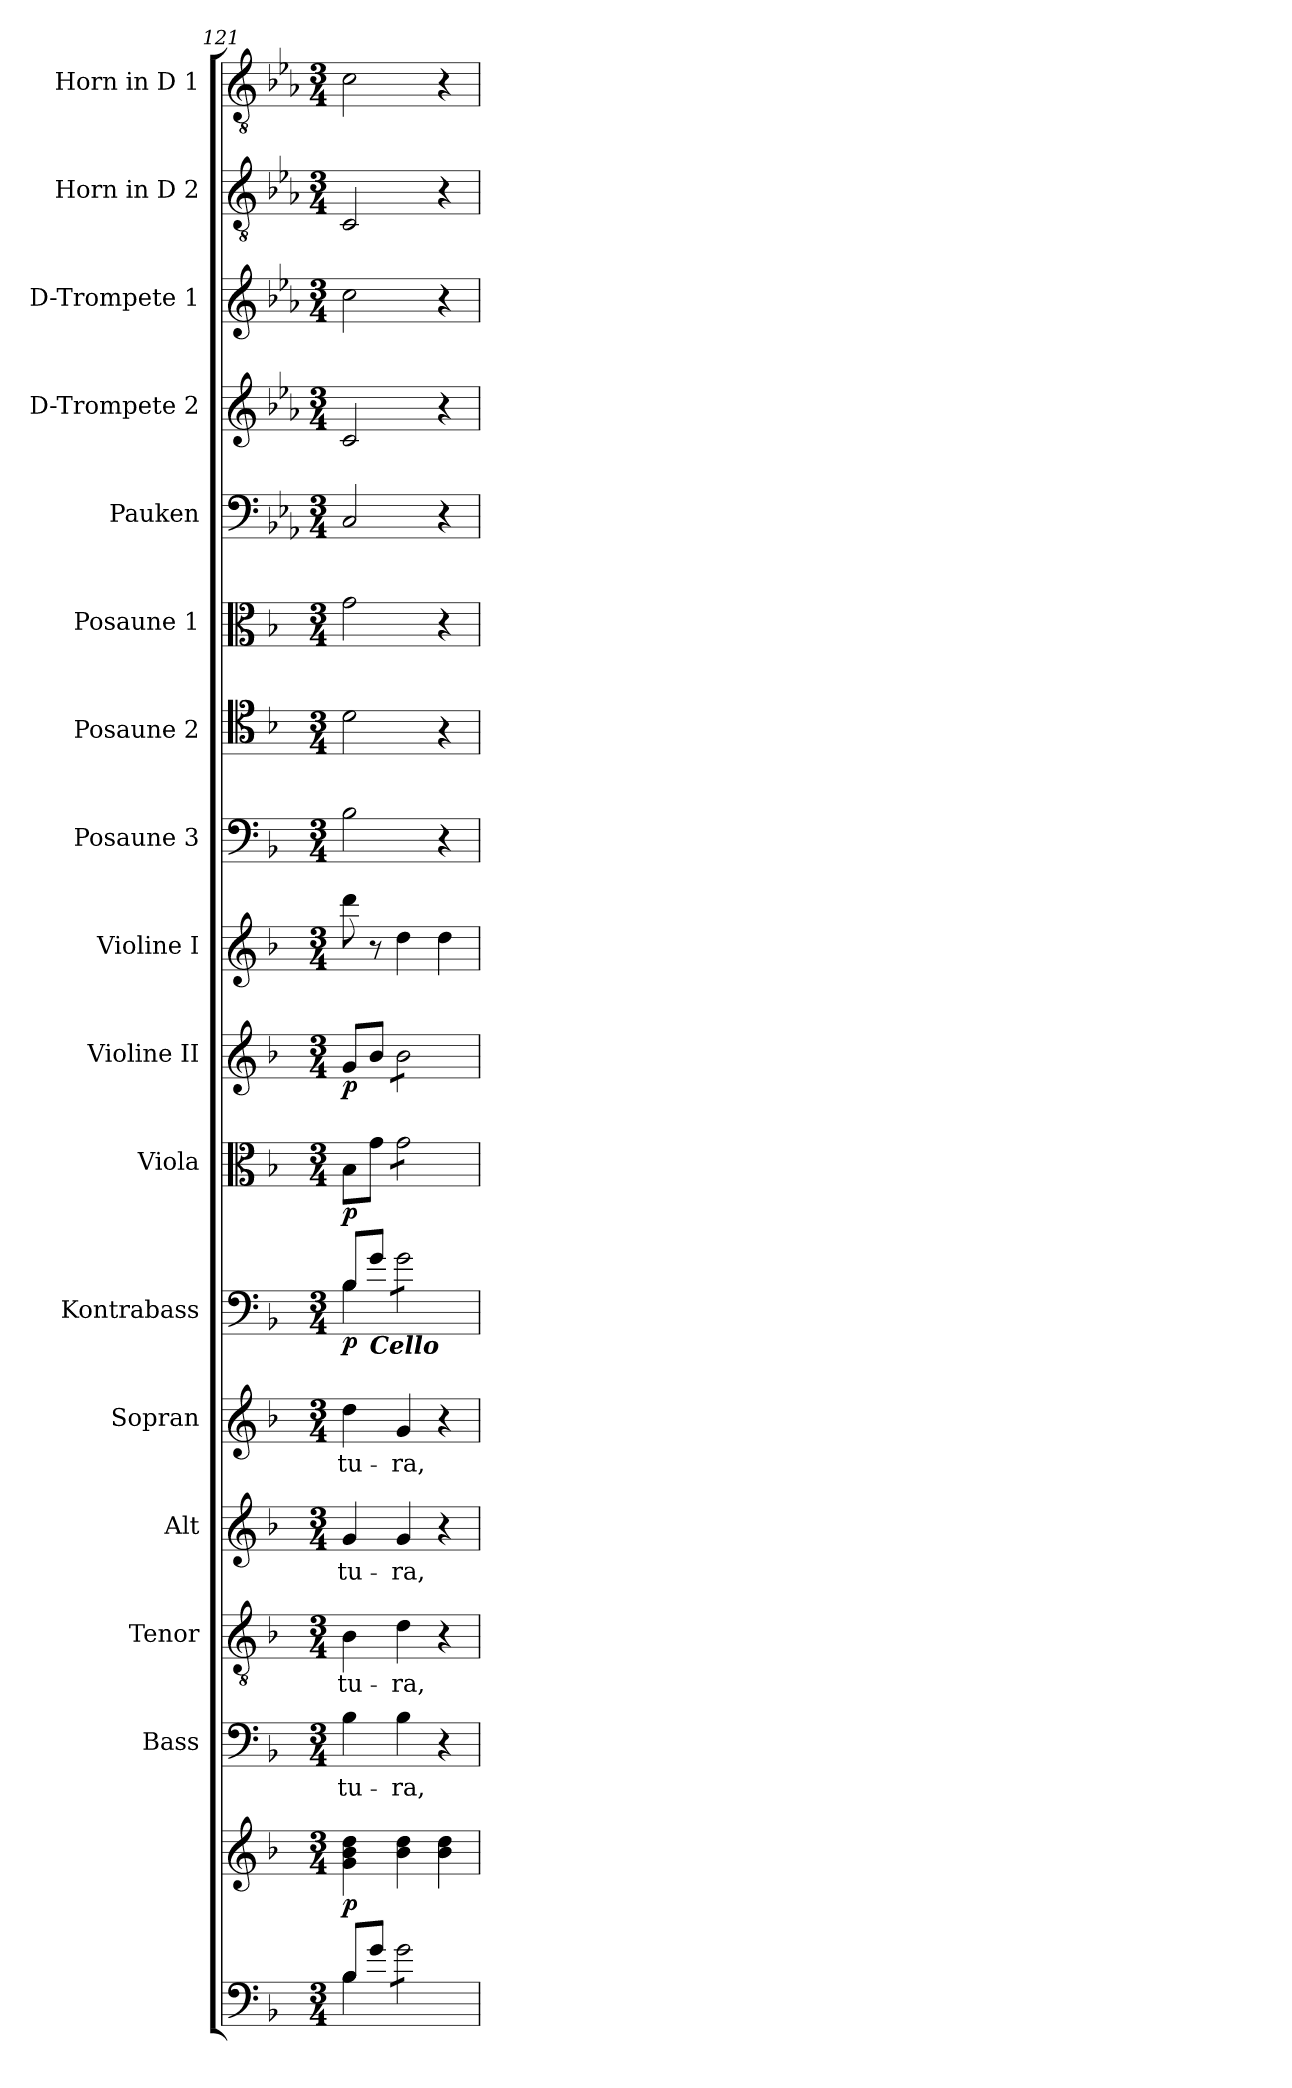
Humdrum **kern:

**kern	**kern	**dynam	**kern	**text	**kern	**text	**kern	**text	**kern	**text	**kern	**dynam	**kern	**dynam	**kern	**dynam	**kern	**kern	**kern	**kern	**kern	**kern	**kern	**kern	**kern
*part17	*part17	*part17	*part16	*part16	*part15	*part15	*part14	*part14	*part13	*part13	*part12	*part12	*part11	*part11	*part10	*part10	*part9	*part8	*part7	*part6	*part5	*part4	*part3	*part2	*part1
*staff18	*staff17	*staff17/18	*staff16	*staff16	*staff15	*staff15	*staff14	*staff14	*staff13	*staff13	*staff12	*staff12	*staff11	*staff11	*staff10	*staff10	*staff9	*staff8	*staff7	*staff6	*staff5	*staff4	*staff3	*staff2	*staff1
*	*	*	*I"Bass	*	*I"Tenor	*	*I"Alt	*	*I"Sopran	*	*I"Kontrabass	*	*I"Viola	*	*I"Violine II	*	*I"Violine I	*I"Posaune 3	*I"Posaune 2	*I"Posaune 1	*I"Pauken	*I"D-Trompete 2	*I"D-Trompete 1	*I"Horn in D 2	*I"Horn in D 1
*	*	*	*I'B.	*	*I'T.	*	*I'A.	*	*I'S.	*	*I'Kb.	*	*I'Vla.	*	*I'Vl. II	*	*I'Vl. I	*I'Pos. 3	*I'Pos. 2	*I'Pos. 1	*I'Pk.	*I'D Trp. 2	*I'D Trp. 1	*I'Hrn. 2	*I'Hrn. 1
!!LO:PB:g=z
*clefF4	*clefG2	*	*clefF4	*	*clefGv2	*	*clefG2	*	*clefG2	*	*clefF4	*	*clefC3	*	*clefG2	*	*clefG2	*clefF4	*clefC4	*clefC3	*clefF4	*clefG2	*clefG2	*clefGv2	*clefGv2
*	*	*	*	*	*	*	*	*	*	*	*ITrd7c12	*	*	*	*	*	*	*	*	*	*ITrd-1c-2	*ITrd-1c-2	*ITrd-1c-2	*ITrd-1c-2	*ITrd-1c-2
*k[b-]	*k[b-]	*	*k[b-]	*	*k[b-]	*	*k[b-]	*	*k[b-]	*	*k[b-]	*	*k[b-]	*	*k[b-]	*	*k[b-]	*k[b-]	*k[b-]	*k[b-]	*k[b-]	*k[b-]	*k[b-]	*k[b-]	*k[b-]
*F:	*F:	*	*F:	*	*F:	*	*F:	*	*F:	*	*F:	*	*F:	*	*F:	*	*F:	*F:	*F:	*F:	*F:	*F:	*F:	*F:	*F:
*M3/4	*M3/4	*	*M3/4	*	*M3/4	*	*M3/4	*	*M3/4	*	*M3/4	*	*M3/4	*	*M3/4	*	*M3/4	*M3/4	*M3/4	*M3/4	*M3/4	*M3/4	*M3/4	*M3/4	*M3/4
=121	=121	=121	=121	=121	=121	=121	=121	=121	=121	=121	=121	=121	=121	=121	=121	=121	=121	=121	=121	=121	=121	=121	=121	=121	=121
*^	*	*	*	*	*	*	*	*	*	*	*	*	*	*	*	*	*	*	*	*	*	*	*	*	*
!	!	!	!LO:DY:b	!	!LO:LY:b	!	!LO:LY:b	!	!LO:LY:b	!	!LO:LY:b	!	!LO:DY:b	!	!LO:DY:b	!	!LO:DY:b	!	!	!	!	!	!	!	!	!
*	*	*	*	*	*	*	*	*	*	*	*	*^	*	*	*	*	*	*	*	*	*	*	*	*	*	*
8B-/L	4B-\	4g\ 4b-\ 4dd\	p	4B-\	-tu-	4B-\	-tu-	4g/	-tu-	4dd\	-tu-	8BB-/L	4BB-\	p	8B-\L	p	8g/L	p	8ddd\	2B-\	2d\	2g\	2D/	2d/	2dd\	2D/	2d\
!	!	!	!	!	!	!	!	!	!	!	!	!LO:TX:b:Bi:t=Cello	!	!	!	!	!	!	!	!	!	!	!	!	!	!	!
8g/J	.	.	.	.	.	.	.	.	.	.	.	8G/J	.	.	8g\J	.	8b-/J	.	8r	.	.	.	.	.	.	.	.
!	!	!	!	!	!LO:LY:b	!	!LO:LY:b	!	!LO:LY:b	!	!LO:LY:b	!	!	!	!	!	!	!	!	!	!	!	!	!	!	!	!
*tremolo	*	*	*	*	*	*	*	*	*	*	*	*	*	*	*	*	*	*	*	*	*	*	*	*	*	*	*
*	*	*	*	*	*	*	*	*	*	*	*	*tremolo	*	*	*	*	*	*	*	*	*	*	*	*	*	*	*
*	*	*	*	*	*	*	*	*	*	*	*	*	*	*	*tremolo	*	*	*	*	*	*	*	*	*	*	*	*
*	*	*	*	*	*	*	*	*	*	*	*	*	*	*	*	*	*tremolo	*	*	*	*	*	*	*	*	*	*
8g\L	2ryy	4b-\ 4dd\	.	4B-\	-ra,	4d\	-ra,	4g/	-ra,	4g/	-ra,	8G\L	2ryy	.	8g\L	.	8b-\L	.	4dd\	.	.	.	.	.	.	.	.
8g\	.	.	.	.	.	.	.	.	.	.	.	8G\	.	.	8g\	.	8b-\	.	.	.	.	.	.	.	.	.	.
8g\	.	4b-\ 4dd\	.	4r	.	4r	.	4r	.	4r	.	8G\	.	.	8g\	.	8b-\	.	4dd\	4r	4r	4r	4r	4r	4r	4r	4r
8g\J	.	.	.	.	.	.	.	.	.	.	.	8G\J	.	.	8g\J	.	8b-\J	.	.	.	.	.	.	.	.	.	.
*	*	*	*	*	*	*	*	*	*	*	*	*	*	*	*	*	*Xtremolo	*	*	*	*	*	*	*	*	*	*
*	*	*	*	*	*	*	*	*	*	*	*	*	*	*	*Xtremolo	*	*	*	*	*	*	*	*	*	*	*	*
*	*	*	*	*	*	*	*	*	*	*	*	*Xtremolo	*	*	*	*	*	*	*	*	*	*	*	*	*	*	*
*Xtremolo	*	*	*	*	*	*	*	*	*	*	*	*	*	*	*	*	*	*	*	*	*	*	*	*	*	*	*
*v	*v	*	*	*	*	*	*	*	*	*	*	*v	*v	*	*	*	*	*	*	*	*	*	*	*	*	*	*
=	=	=	=	=	=	=	=	=	=	=	=	=	=	=	=	=	=	=	=	=	=	=	=	=	=
*-	*-	*-	*-	*-	*-	*-	*-	*-	*-	*-	*-	*-	*-	*-	*-	*-	*-	*-	*-	*-	*-	*-	*-	*-	*-
